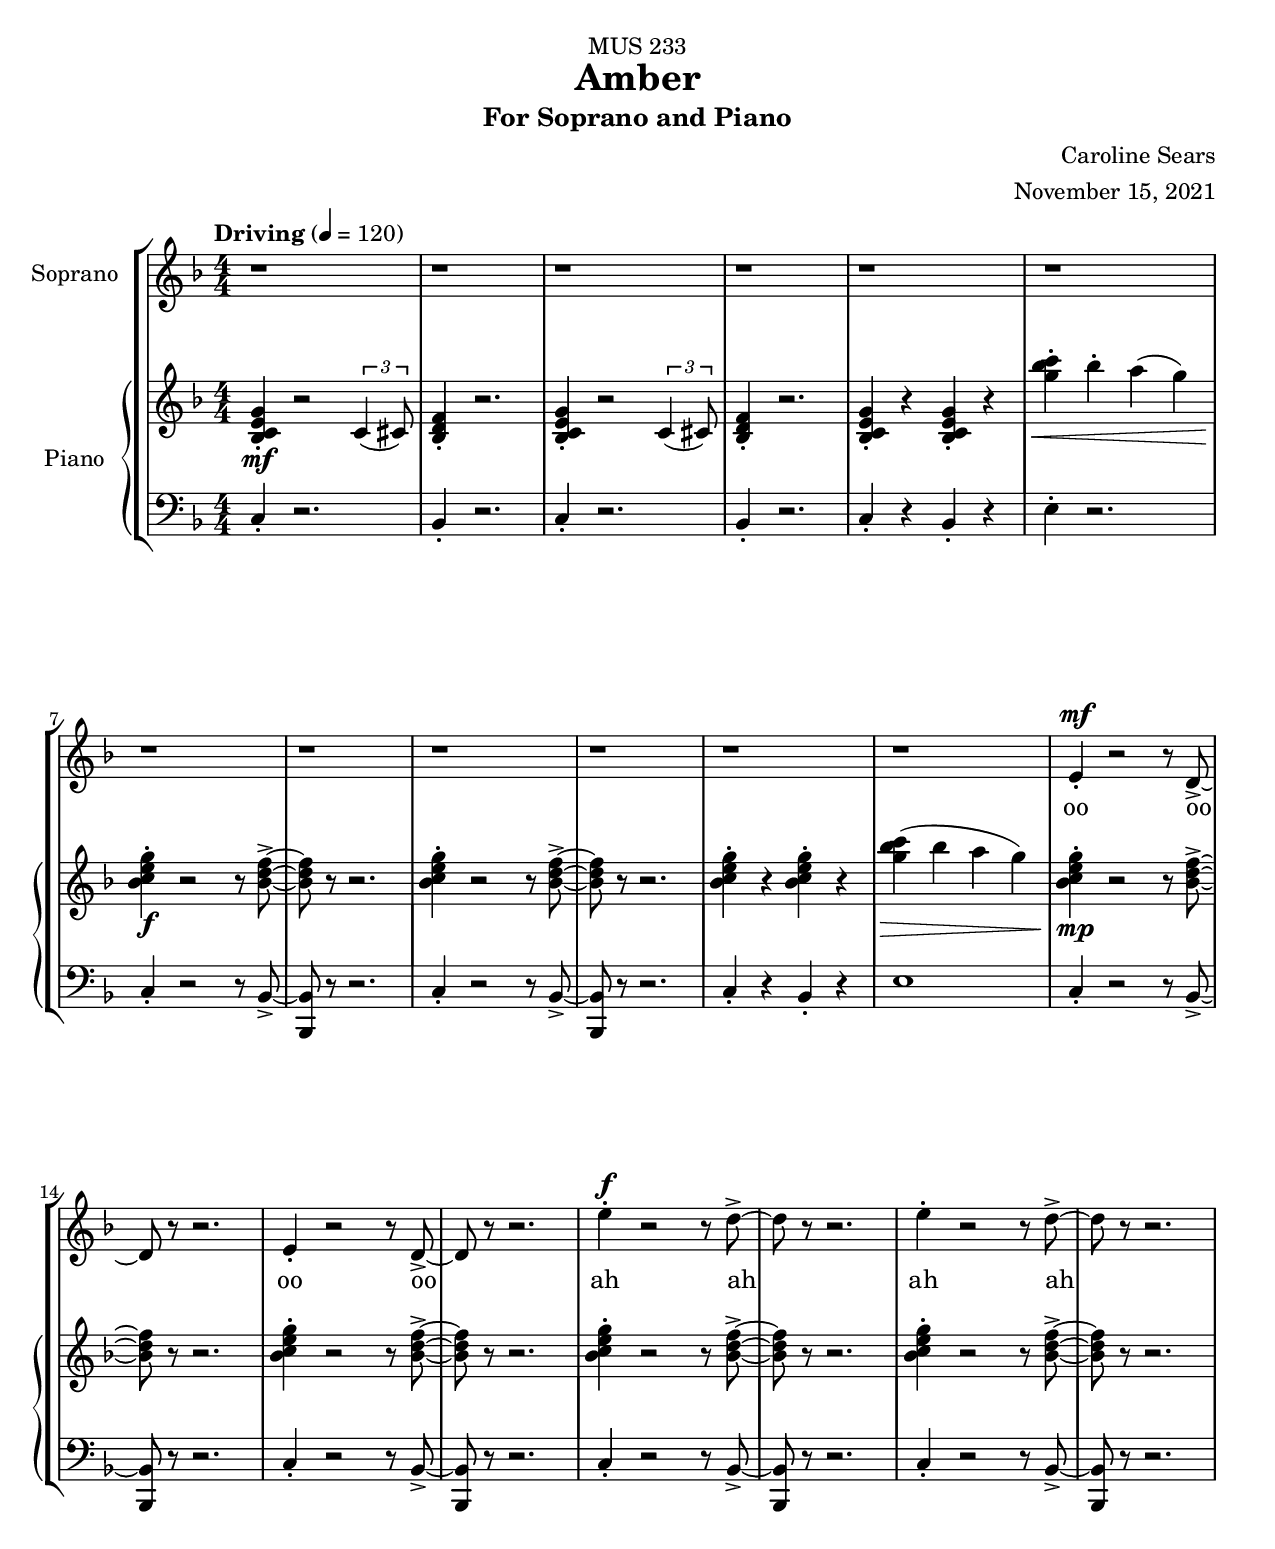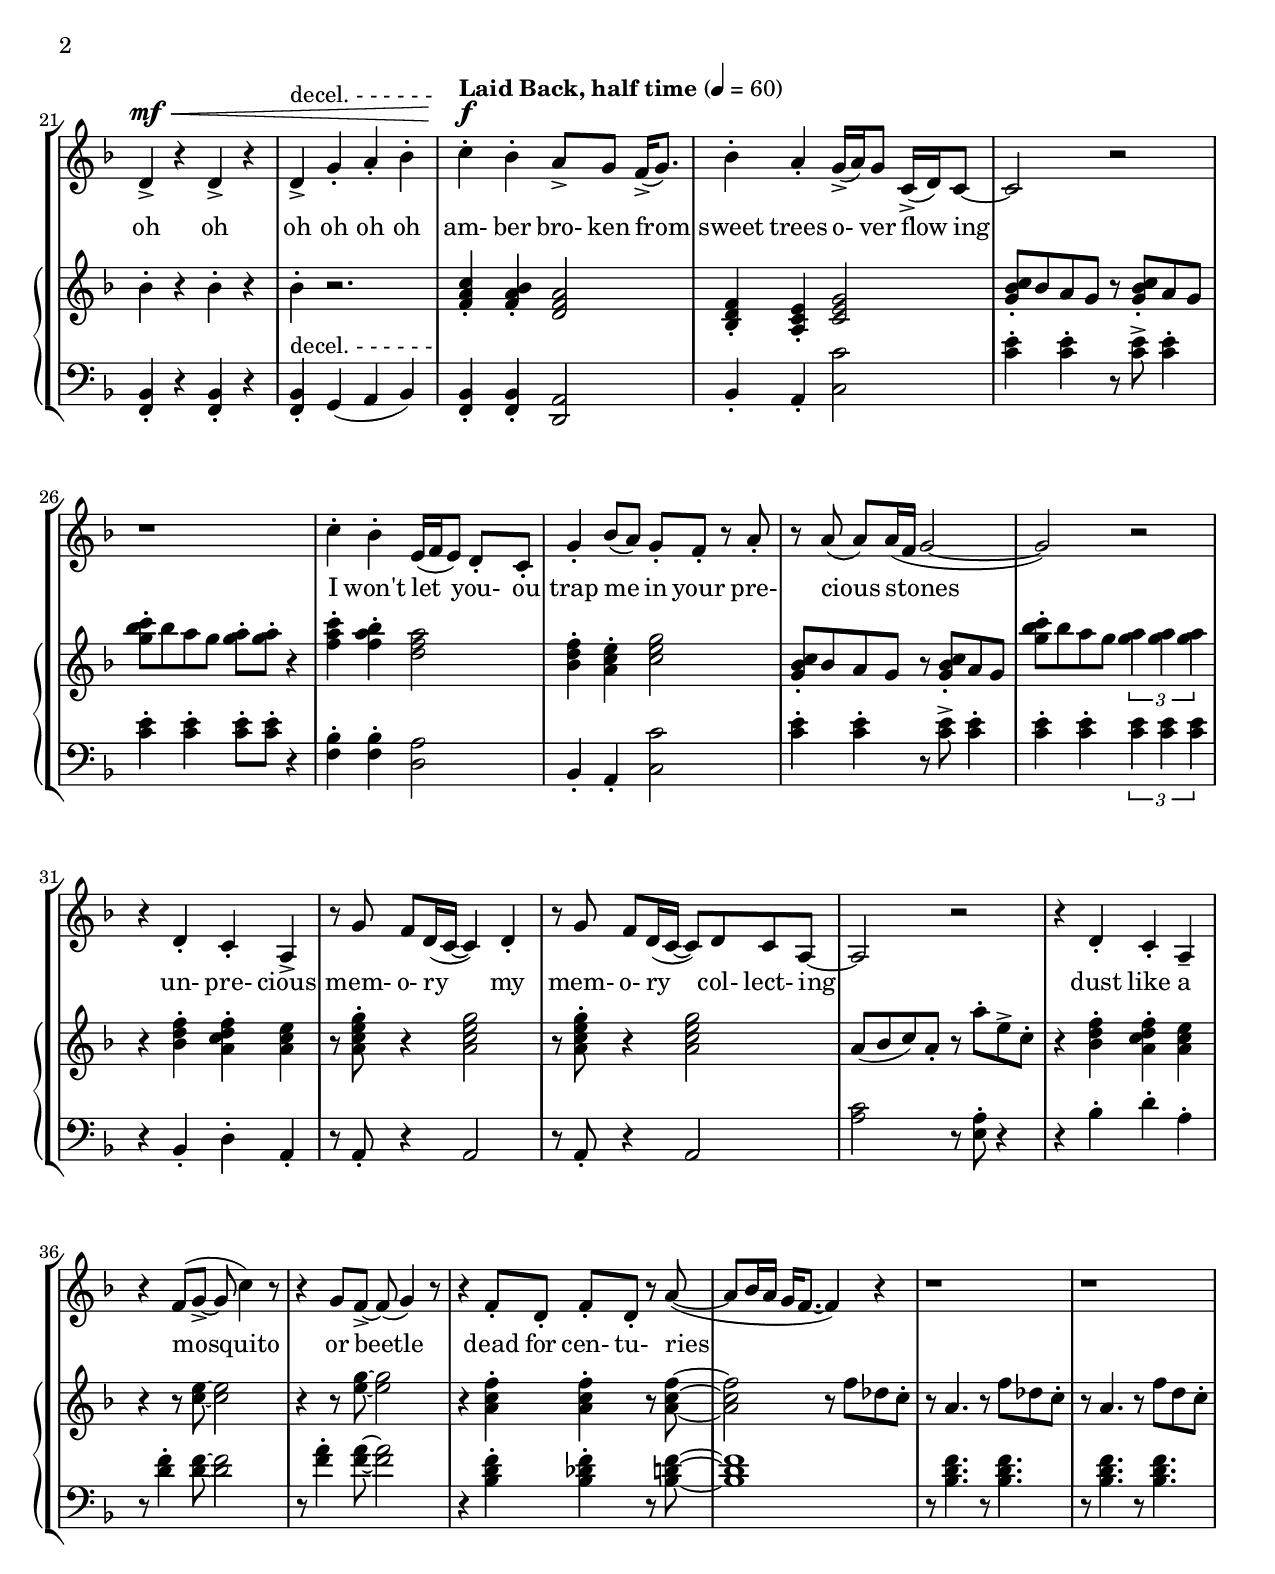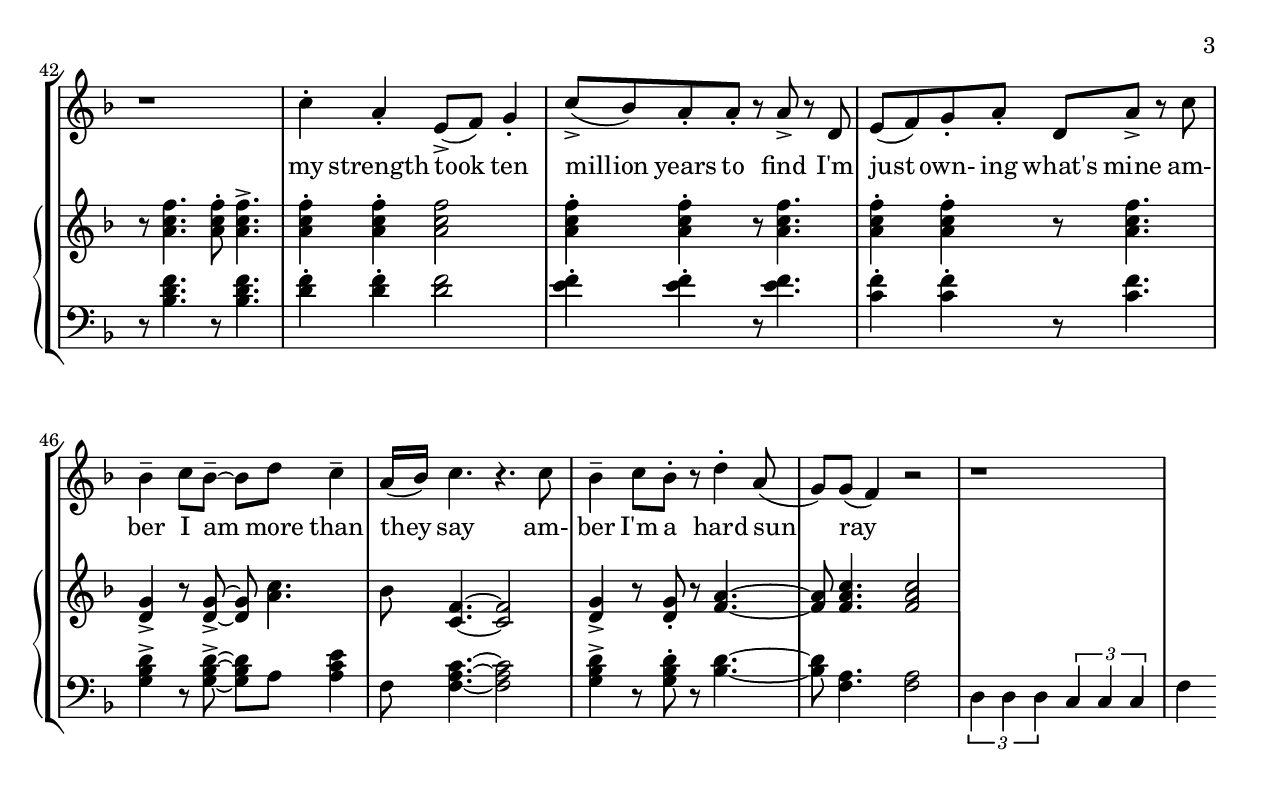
%%%%%%%%%%%%%%%%%%%% Header + Paper Dimensions %%%%%%%%%%%%%%%%%%%%
\header {
  title = "Amber"
    subtitle = "For Soprano and Piano"
    dedication = "MUS 233"
    composer = "Caroline Sears"
    arranger = "November 15, 2021"
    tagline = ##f

}
\paper {
  #(set-paper-size "ansi a")
  #(define top-margin (* 0.75 in))
}

%%%%%%%%%%%%%%%%%%%% Musical/Lyrical Content %%%%%%%%%%%%%%%%%%%%%%%%%%

%%%%% VOICE PART %%%%%%%%%%%
theNotes = \relative c'' {
    \set Staff.midiInstrument = "flute"
    \key f \major % C mixolydian
    \numericTimeSignature \time 4/4
    \tempo "Driving" 4 = 120
    \dynamicUp

    %%Intro %%
    r1 | r1 |r1 | r1 | r1 | r1 | r1 | r1 | r1 | r1 | r1 | r1 |
    e,4\staccato\mf r2 r8 d8\accent~ |d8 r8 r2. |e4\staccato r2 r8 d8\accent~ |d8 r8 r2. 
    e'4\staccato\f r2 r8 d8\accent~ |d8 r8 r2. |e4\staccato r2 r8 d8\accent~ |d8 r8 r2. 
    d,4\accent\mf\< r4 d4\accent r4| d4\accent^\markup{"decel. - - - - - -"}  g4\staccato a4\staccato bes\staccato |


    %% Verse 1 %%

    %bar 23%
    \tempo "Laid Back, half time" 4 = 60
    c4\staccato\!\f bes4\staccato  a8\accent g8 f16\accent (g8.) | bes4\staccato  a\staccato g16\accent (a16) g8 c,16\accent (d16) c8~ |
    c2 r2 | r1 |
    %bar 27%
     c'4\staccato bes4\staccato  e,16 (f16 e8)  d8\staccato c8\staccato | g'4\staccato bes8 (a) g8\staccato f8\staccato r8 a8\staccato |
    r8 a8 (a) a16 (f16 g2~ | g2) r2 |
    %bar 31%
    r4 d4\staccato c4\staccato a\accent |r8 g'8 f d16 (c16~c4) d4\staccato | r8 g8 f d16 (c16~c8) d8 c8 a~ |a2 r2 |
    %bar 35%
    r4 d4\staccato c4\staccato a4\tenuto | r4 f'8 (g8\accent~g8 c4) r8 | r4 g8 f8\accent~f8 (g4) r8 | r4 f8\staccato d\staccato f\staccato d\staccato r8 a'8(~a8 bes16  a16 
    g f8.~f4)  r4|
    %bar40
     r1 |r1| r1 |
     %bar 43
    c'4\staccato a\staccato e8\accent (f8) g4\staccato | c8\accent (bes) a8\staccato a8\staccato r8 a\accent r8 d,8 |
    e8 (f) g8\staccato a8\staccato  d,8 a'8\accent r8 c8| bes4\tenuto c8 bes8\tenuto~bes8 d8 c4\tenuto| a16 (bes) c4. r4. c8|
    %bar 48
    bes4\tenuto c8 bes8\staccato r8 d4\staccato a8 (g8) g8 (f4) r2 | r1 |




    %% Verse 2 %%

    %% Breakdown %%

    %% Verse 3? %%

    %% End %%
    
  }

theWords =  \lyricmode {
      %% Intro %%%
      oo oo oo oo
      ah ah ah ah
      oh oh oh oh oh oh
      %% Verse 1%%%
      am- ber bro- ken from
      sweet trees o- ver flow ing
      I won't let you- _ou  trap me
      in your pre- cious stones_
      un- pre- cious mem- o- ry my
      mem- o- ry col- lect- ing
      dust like a mosquito or beetle
      dead for cen- tu- ries
      my strength took ten million
      years to find
      I'm just own- ing what's mine
      am- ber I am more than they say
      am- ber I'm a hard sun ray 

      am- ber bro- ken from
      sweet trees o- ver flow ing

      am- ber bro- ken from
      sweet trees o- ver flow ing

      am- ber bro- ken from
      sweet trees o- ver flow ing

      o- - - o- ver flow -ing



  }

%%%%%% PIANO PART %%%%%%%%%%
righthand =\relative c' {
    \key f \major
    \numericTimeSignature \time 4/4

    %%%%%%%% INTRO %%%%%%%%
    \tempo "Driving" 4 = 120
    <bes c e g>4\staccato\mf r2 \tuplet 3/2 {c4 (cis8)} | <bes d f>4\staccato r2.|
    <bes c e g>4\staccato r2 \tuplet 3/2 {c4 (cis8)} | <bes d f>4\staccato r2.|
    <bes c e g>4\staccato r4 <bes c e g>4\staccato r4|
    <g'' bes c>4\staccato\< bes\staccato a (g) |
    <bes, c e g>4\staccato\!\f r2 r8 <bes d f>8\accent~|<bes d f>8 r8 r2. |
    <bes c e g>4\staccato r2 r8 <bes d f>8\accent~|<bes d f>8 r8 r2. |
    <bes c e g>4\staccato r4 <bes c e g>4\staccato r4|
    <g' bes c>4\> (bes a g) |
    <bes, c e g>4\!\mp\staccato r2 r8 <bes d f>8\accent~|<bes d f>8 r8 r2. |
    <bes c e g>4\staccato r2 r8 <bes d f>8\accent~|<bes d f>8 r8 r2. |
    <bes c e g>4\staccato r2 r8 <bes d f>8\accent~|<bes d f>8 r8 r2. |
    <bes c e g>4\staccato r2 r8 <bes d f>8\accent~|<bes d f>8 r8 r2. |
    bes4\staccato r4 bes4\staccato r4 | bes4\staccato r2. | 
    
    %%%% VERSE 1 %%%%%%%%
    \tempo "Laid Back, half time" 4 = 60

    %bar 23%
    <f a c>4\staccato <f a bes>\staccato <d f a>2 | <bes d f>4\staccato <a c e>4\staccato  <c e g>2 |
    <g' bes c>8\staccato  bes  a g r8 <g bes c>8\staccato a g | <g' bes c>8\staccato  bes  a g <g a>8\staccato <g a>8\staccato r4|
    %bar 27%
    <f a c>4\staccato <f a bes>\staccato <d f a>2 | <bes d f>4\staccato <a c e>4\staccato  <c e g>2 |
    <g bes c>8\staccato  bes  a g r8 <g bes c>8\staccato a g | <g' bes c>8\staccato  bes  a g \tuplet 3/2 {<g a>4 <g a>4 <g a>4 } |
    %bar 31%
    r4 <bes, d f>4\staccato <a c d f>4\staccato <a c e> | r8 <a c e g>\staccato r4 <a c e g>2 |  r8 <a c e g>\staccato r4 <a c e g>2 | 
    %bar 34%
    a8 (bes c) a\staccato r8 a'\staccato e\accent c\staccato |r4 <bes d f>4\staccato <a c d f>4\staccato <a c e> |
    r4 r8 <c e>8~<c e>2 | r4 r8 <e g>8~<e g>2 | r4 <a, c f>4\staccato <a c f>4\staccato r8 <a c f>8~| <a c f>2 r8 f'8 des c\staccato|
    %bar 40
    r8 a4. r8 f'8 des c\staccato | r8 a4. r8 f'8 d c\staccato | r8 <a c f>4. <a c f>8\staccato <a c f>4.\accent  |
    <a c f>4\staccato <a c f>4\staccato <a c f>2 |<a c f>4\staccato <a c f>4\staccato r8<a c f>4.| 
    %bar45
    <a c f>4\staccato <a c f>4\staccato r8<a c f>4.| <g d>4\accent r8 <g d>\accent~<g d>8 <a c>4. |
    bes8 <f c>4.~<f c>2 |<g d>4\accent r8 <g d>\staccato r8 <f a>4.~| <f a>8 <f a c>4. <f a c>2 |





  }

lefthand = \relative c {
    \key f \major
    \numericTimeSignature \time 4/4
    \clef "bass"

    %%%%%%%% INTRO %%%%%%%%
    \tempo "Driving" 4 = 120
    c4\staccato r2.|bes4\staccato r2. |
    c4\staccato r2.|bes4\staccato r2. |
    c4\staccato r4 bes4\staccato r4|
    e4\staccato r2.|
    c4\staccato r2 r8 bes8~\accent|<bes bes,>8 r8 r2. |
    c4\staccato r2 r8 bes8~\accent|<bes bes,>8 r8 r2. |
    c4\staccato r4 bes4\staccato r4|
    e1|
    c4\staccato r2 r8 bes8~\accent|<bes bes,>8 r8 r2. |
    c4\staccato r2 r8 bes8~\accent|<bes bes,>8 r8 r2. |
    c4\staccato r2 r8 bes8~\accent|<bes bes,>8 r8 r2. |
    c4\staccato r2 r8 bes8~\accent|<bes bes,>8 r8 r2. |
    <bes f>4\staccato r4 <bes f>4\staccato r4 |
    <bes f>4\staccato^\markup{"decel. - - - - - -"} g4 (a bes) |

    %%%%% VERSE 1 %%%%%%%%%%
    \tempo "Laid Back, half time" 4 = 60

    %bar 23%
    <f bes>4\staccato <f bes>4\staccato <d a'>2 | bes'4\staccato a4\staccato <c c'>2| 
    <c' e>4\staccato <c e>\staccato r8 <c e>\accent <c e>4\staccato  |
     <c e>4\staccato <c e>\staccato <c e>8\staccato <c e>8\staccato r4 |
     %bar 27%
     <f, bes>4\staccato <f bes>4\staccato <d a'>2 | bes4\staccato a4\staccato <c c'>2|
     <c' e>4\staccato <c e>\staccato r8 <c e>\accent <c e>4\staccato  |
     <c e>4\staccato <c e>\staccato \tuplet 3/2 {<c e>4 <c e>4 <c e>4}  |
     %bar 31%
      r4 bes,4\staccato d\staccato a\staccato | r8 a8\staccato r4 a2 |r8 a8\staccato r4 a2 |
      %bar 34%
      <a' c>\2 r8 <a e>8\staccato r4 | r4 bes4\staccato d\staccato a\staccato |
      r8 <d f>4\staccato <d f>8~ <d f>2 | r8 <f a>4\staccato <f a>8~<f a>2 |
      %bar 38
      r4 <bes, d f>4\staccato <bes des f>4\staccato r8 <bes d f>8~|
      <bes d f>1 | r8 <bes d f>4. r8 <bes d f>4. |  r8 <bes d f>4. r8 <bes d f>4. |r8 <bes d f>4. r8 <bes d f>4. |
      %bar 43
      <d f>4\staccato <d f>\staccato <d f>2 | <e f>4\staccato <e f>\staccato r8 <e f>4.|
      <c f>4\staccato <c f>4\staccato r8 <c f>4. |
      %bar 46
      <g bes d>4\accent r8 <g bes d>8\accent~<g bes d>8 a8 <a c e>4 | f8 <f a c>4.~<f a c>2 | <g bes d>4\accent r8 <g bes d>8\staccato r8 <bes d >4.~|
      <bes d >8 <f a>4. <f a>2 |
      %bar 50
      \tuplet 3/2 {d4 d d} \tuplet 3/2 {c4 c4 c} | f4
    
  }

%%%%%%%%%%%%%%%%%%%%%%% Score Setup %%%%%%%%%%%%%%%%%%%%%%%%%%%%%%%%%%%
\score {
\new StaffGroup <<
  \new Staff \with {instrumentName = "Soprano" 
    %shortInstrumentName = #"Sop. "
    }
  \new Voice = vocals \theNotes
  \new Lyrics \lyricsto vocals \theWords
  

  \new PianoStaff \with { instrumentName = "Piano" 
    %shortInstrumentName = #"Pno. "
    }
  <<
    \new Staff = "upper" \righthand
    \new Staff = "lower" \lefthand
  >>
>>

  \layout {}
  \midi {}
}